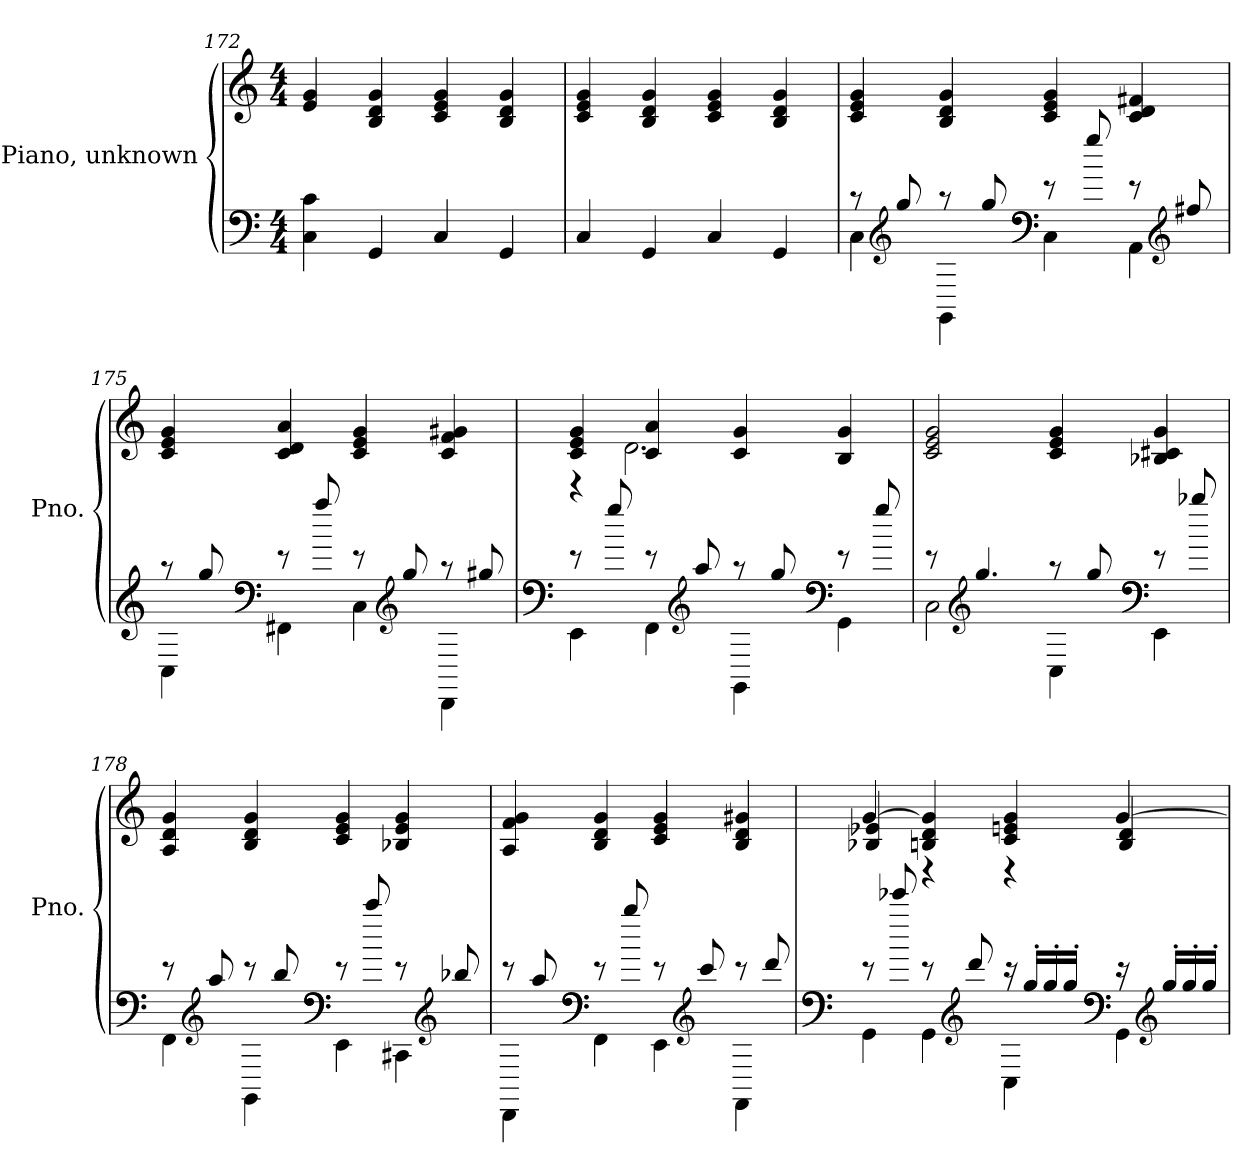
**kern	**kern
*part1	*part1
*staff2	*staff1
*I"Piano, unknown	*
*I'Pno.	*
*clefF4	*clefG2
*k[]	*k[]
*M4/4	*M4/4
=172	=172
4C\ 4c\	4e/ 4g/
4GG/	4B/ 4d/ 4g/
4C/	4c/ 4e/ 4g/
4GG/	4B/ 4d/ 4g/
=173	=173
4C/	4c/ 4e/ 4g/
4GG/	4B/ 4d/ 4g/
4C/	4c/ 4e/ 4g/
4GG/	4B/ 4d/ 4g/
!!LO:PB:g=z
=174	=174
*^	*
8r	4C\	4c/ 4e/ 4g/
*clefG2	*	*
8gg/	.	.
8r	4GG\	4B/ 4d/ 4g/
8gg/	.	.
*clefF4	*	*
8r	4C\	4c/ 4e/ 4g/
8gg/	.	.
8r	4AA\	4c/ 4d/ 4f#X/
*clefG2	*	*
8ff#X/	.	.
=175	=175	=175
8r	4C\	4c/ 4e/ 4g/
8gg/	.	.
*clefF4	*	*
8r	4FF#X\	4c/ 4d/ 4a/
8aa/	.	.
8r	4C\	4c/ 4e/ 4g/
*clefG2	*	*
8gg/	.	.
8r	4DD\	4c/ 4f/ 4g#X/
8gg#X/	.	.
!!LO:LB:g=z
=176	=176	=176
*clefF4	*	*
*	*	*^
8r	4EE\	4c/ 4e/ 4g/	4r
8gg/	.	.	.
8r	4FF\	4c/ 4a/	2.d\
*clefG2	*	*	*
8aa/	.	.	.
8r	4GG\	4c/ 4g/	.
8gg/	.	.	.
*clefF4	*	*	*
8r	4GG\	4B/ 4g/	.
8gg/	.	.	.
*	*	*v	*v
=177	=177	=177
8r	2C\	2c/ 2e/ 2g/
*clefG2	*	*
4.gg/	.	.
8r	4C\	4c/ 4e/ 4g/
8gg/	.	.
*clefF4	*	*
8r	4EE\	4B-X/ 4c#X/ 4g/
8bb-X/	.	.
=178	=178	=178
8r	4FF\	4A/ 4d/ 4g/
*clefG2	*	*
8aa/	.	.
8r	4GG\	4B/ 4d/ 4g/
8bb/	.	.
*clefF4	*	*
8r	4EE\	4c/ 4e/ 4g/
8ccc/	.	.
8r	4CC#X\	4B-X/ 4e/ 4g/
*clefG2	*	*
8bb-X/	.	.
!!LO:LB:g=z
=179	=179	=179
8r	4DD\	4A/ 4f/ 4g/
8aa/	.	.
*clefF4	*	*
8r	4FF\	4B/ 4d/ 4g/
8bb/	.	.
8r	4EE\	4c/ 4e/ 4g/
*clefG2	*	*
8ccc/	.	.
8r	4FF\	4B/ 4d/ 4g#X/
8ddd/	.	.
=180	=180	=180
*clefF4	*	*
*	*	*^
8r	4GG\	[4g/	4B-X/ 4e-X/
8eee-X/	.	.	.
8r	4GG\	4Bn/ 4d/ 4g/]	4r
*clefG2	*	*	*
8ddd/	.	.	.
16r	4C\	4c/ 4en/ 4g/	4r
16gg'/LL	.	.	.
16gg'/	.	.	.
16gg'/JJ	.	.	.
*clefF4	*	*	*
16r	4GG\	[4g/	4B/ 4d/
*clefG2	*	*	*
16gg'/LL	.	.	.
16gg'/	.	.	.
16gg'/JJ	.	.	.
*v	*v	*	*
*	*v	*v
=	=
*-	*-
